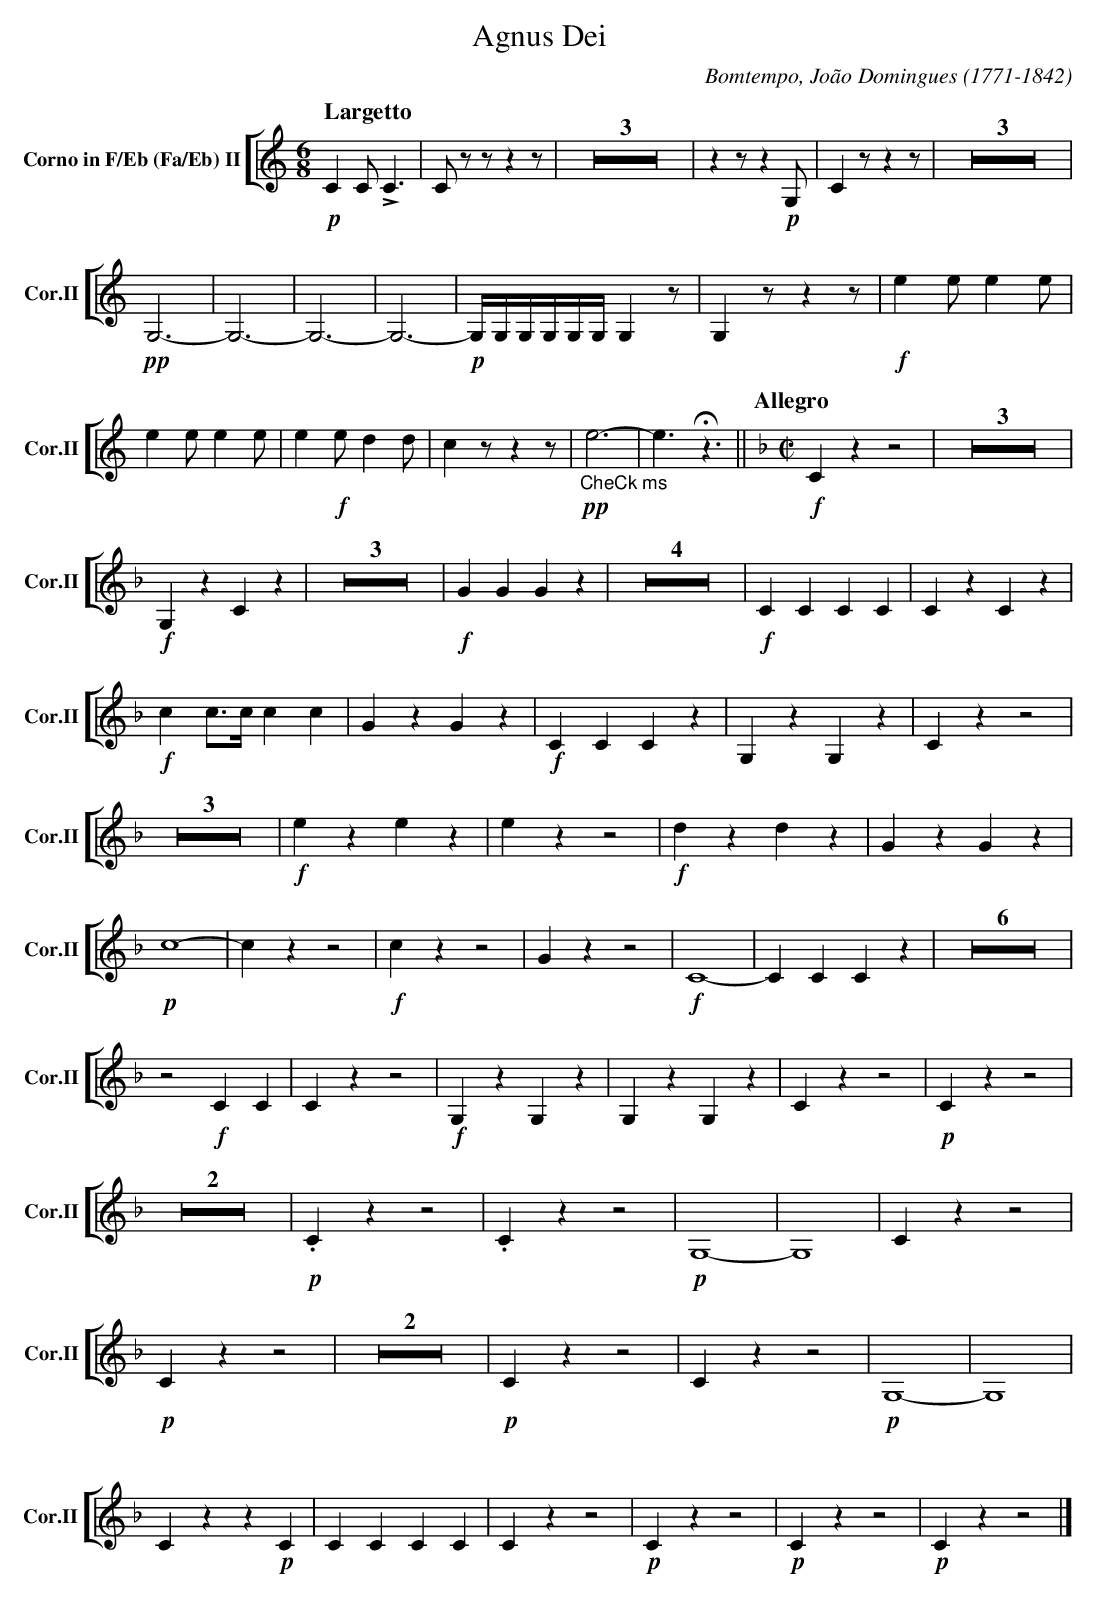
X:1
T:Agnus Dei
C:Bomtempo, Jo\~ao Domingues (1771-1842)
M:6/8
L:1/8
K:F
V: 11 clef=treble name="Corno in F/Eb (Fa/Eb) II" sname="Cor.II"
%%staves [( 11 )]
[Q:"Largetto"] [K:C] !p! C2C!>!C3 | Czzz2z | Z3 | z2zz2 !p! G, | C2zz2z | Z3 | \
   !pp! G,6- | G,6- | G,6- | G,6- | !p! G,/G,/G,/G,/G,/G,/ G,2z | G,2zz2z | \
   !f! e2ee2e | e2ee2e | e2!f!e d2d | c2zz2z | "_CheCk ms" !pp!e6- | e3 !fermata!z3 || \
[Q:"Allegro"][K:F][M:C|][L:1/4|] !f! Czz2 | Z3 | !f!G,zCz | Z3 | !f! GGGz | Z4 | !f!CCCC | CzCz | \
   !f! cc/>c/cc | GzGz | !f! CCCz | G,zG,z |Czz2 | Z3 | !f! ezez | ezz2 | !f!dzdz | \
   GzGz | !p! c4- | czz2 | !f!czz2 | Gzz2 | !f! C4- | CCCz | Z6 | z2!f!CC | Czz2 | \
   !f! G,zG,z |G,zG,z | Czz2 | !p!Czz2 | Z2 | !p! .Czz2 | .Czz2 | !p! G,4- | G,4 | Czz2 | \
   !p! Czz2 | Z2 | !p!Czz2 | Czz2 | !p! G,4- | G,4 | Czz!p!C | CCCC | Czz2 | !p!Czz2 | !p!Czz2 | !p!Czz2 |]\
